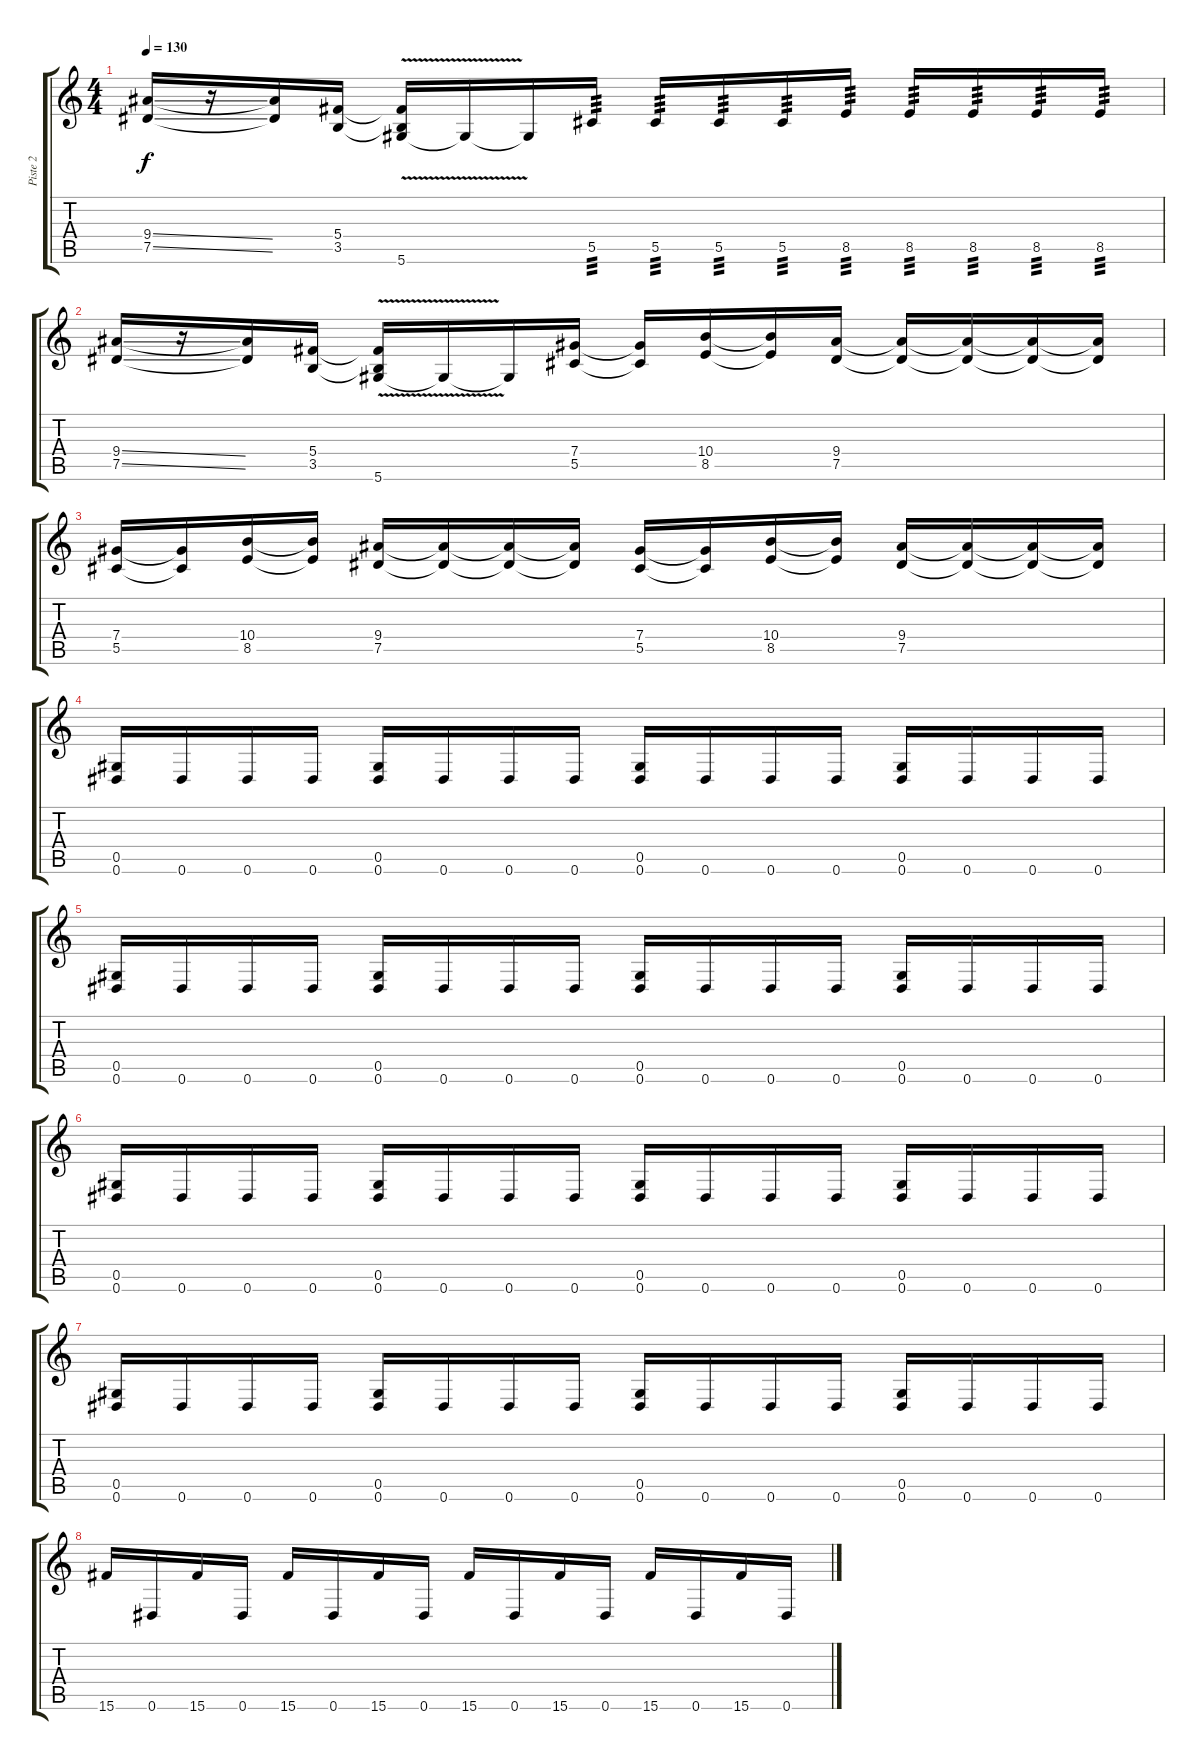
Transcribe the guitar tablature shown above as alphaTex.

\track ("Piste 2" "Piste 2") {instrument distortionguitar}
\staff {score tabs}
\tuning (Eb4 Bb3 Gb3 Db3 Ab2 Eb2) {hide}
\ts (4 4)
\tempo 130
\clef g2
\ks c
(9.4{ss} 7.5{ss}).16{dy f} r.16 (9.4{t} 7.5{t}).16 (5.4 3.5).16 (5.4{t} 3.5{t} 5.6{v}).16 5.6{t}.16 5.6{t}.16 5.5.16{tp 3} 5.5.16{tp 3} 5.5.16{tp 3} 5.5.16{tp 3} 8.5.16{tp 3} 8.5.16{tp 3} 8.5.16{tp 3} 8.5.16{tp 3} 8.5.16{tp 3} |
(9.4{ss} 7.5{ss}).16 r.16 (9.4{t} 7.5{t}).16 (5.4 3.5).16 (5.4{t} 3.5{t} 5.6{v}).16 5.6{t}.16 5.6{t}.16 (7.4 5.5).16 (7.4{t} 5.5{t}).16 (10.4 8.5).16 (10.4{t} 8.5{t}).16 (9.4 7.5).16 (9.4{t} 7.5{t}).16 (9.4{t} 7.5{t}).16 (9.4{t} 7.5{t}).16 (9.4{t} 7.5{t}).16 |
(7.4 5.5).16 (7.4{t} 5.5{t}).16 (10.4 8.5).16 (10.4{t} 8.5{t}).16 (9.4 7.5).16 (9.4{t} 7.5{t}).16 (9.4{t} 7.5{t}).16 (9.4{t} 7.5{t}).16 (7.4 5.5).16 (7.4{t} 5.5{t}).16 (10.4 8.5).16 (10.4{t} 8.5{t}).16 (9.4 7.5).16 (9.4{t} 7.5{t}).16 (9.4{t} 7.5{t}).16 (9.4{t} 7.5{t}).16 |
(0.5 0.6).16 0.6.16 0.6.16 0.6.16 (0.5 0.6).16 0.6.16 0.6.16 0.6.16 (0.5 0.6).16 0.6.16 0.6.16 0.6.16 (0.5 0.6).16 0.6.16 0.6.16 0.6.16 |
(0.5 0.6).16 0.6.16 0.6.16 0.6.16 (0.5 0.6).16 0.6.16 0.6.16 0.6.16 (0.5 0.6).16 0.6.16 0.6.16 0.6.16 (0.5 0.6).16 0.6.16 0.6.16 0.6.16 |
(0.5 0.6).16 0.6.16 0.6.16 0.6.16 (0.5 0.6).16 0.6.16 0.6.16 0.6.16 (0.5 0.6).16 0.6.16 0.6.16 0.6.16 (0.5 0.6).16 0.6.16 0.6.16 0.6.16 |
(0.5 0.6).16 0.6.16 0.6.16 0.6.16 (0.5 0.6).16 0.6.16 0.6.16 0.6.16 (0.5 0.6).16 0.6.16 0.6.16 0.6.16 (0.5 0.6).16 0.6.16 0.6.16 0.6.16 |
15.6.16 0.6.16 15.6.16 0.6.16 15.6.16 0.6.16 15.6.16 0.6.16 15.6.16 0.6.16 15.6.16 0.6.16 15.6.16 0.6.16 15.6.16 0.6.16
